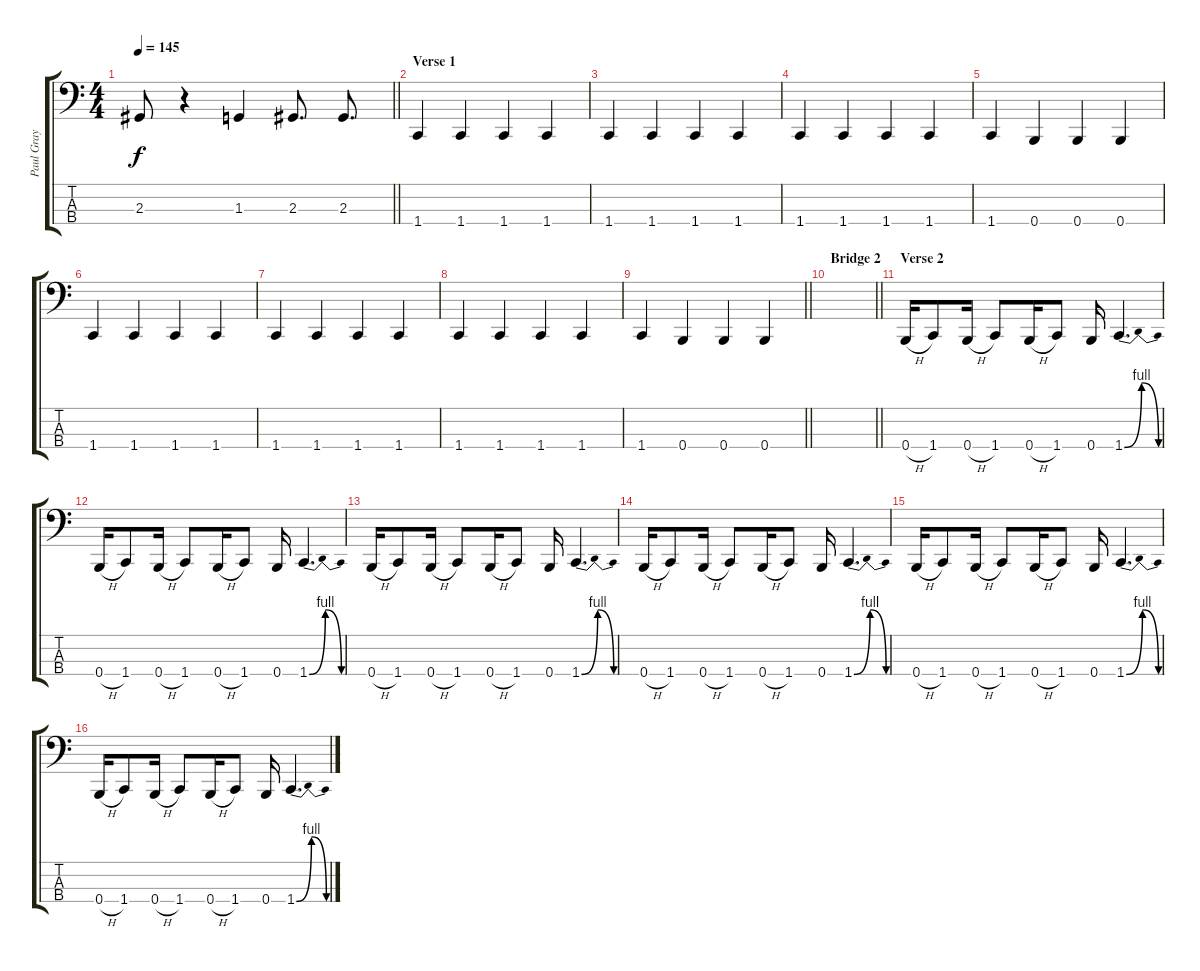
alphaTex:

\track ("Paul Gray" "Paul Gray") {instrument electricbasspick}
\staff {score tabs}
\tuning (E2 B1 Gb1 B0) {hide}
\ts (4 4)
\tempo 145
\clef f4
\barLineRight lightlight
\ks c
2.3.8{dy f} r.4 1.3.4 2.3.8{d} 2.3.8{d} |
\section ("" "Verse 1")
1.4.4 1.4.4 1.4.4 1.4.4 |
1.4.4 1.4.4 1.4.4 1.4.4 |
1.4.4 1.4.4 1.4.4 1.4.4 |
1.4.4 0.4.4 0.4.4 0.4.4 |
1.4.4 1.4.4 1.4.4 1.4.4 |
1.4.4 1.4.4 1.4.4 1.4.4 |
1.4.4 1.4.4 1.4.4 1.4.4 |
\barLineRight lightlight
1.4.4 0.4.4 0.4.4 0.4.4 |
\section ("" "Bridge 2")
\barLineRight lightlight
|
\section ("" "Verse 2")
0.4{h}.16 1.4.8 0.4{h}.16 1.4.8 0.4{h}.16 1.4.8 0.4.16 1.4{be (bendrelease 0 0 15 4 45 4 60 0)}.4{d} |
0.4{h}.16 1.4.8 0.4{h}.16 1.4.8 0.4{h}.16 1.4.8 0.4.16 1.4{be (bendrelease 0 0 15 4 45 4 60 0)}.4{d} |
0.4{h}.16 1.4.8 0.4{h}.16 1.4.8 0.4{h}.16 1.4.8 0.4.16 1.4{be (bendrelease 0 0 15 4 45 4 60 0)}.4{d} |
0.4{h}.16 1.4.8 0.4{h}.16 1.4.8 0.4{h}.16 1.4.8 0.4.16 1.4{be (bendrelease 0 0 15 4 45 4 60 0)}.4{d} |
0.4{h}.16 1.4.8 0.4{h}.16 1.4.8 0.4{h}.16 1.4.8 0.4.16 1.4{be (bendrelease 0 0 15 4 45 4 60 0)}.4{d} |
0.4{h}.16 1.4.8 0.4{h}.16 1.4.8 0.4{h}.16 1.4.8 0.4.16 1.4{be (bendrelease 0 0 15 4 45 4 60 0)}.4{d}
